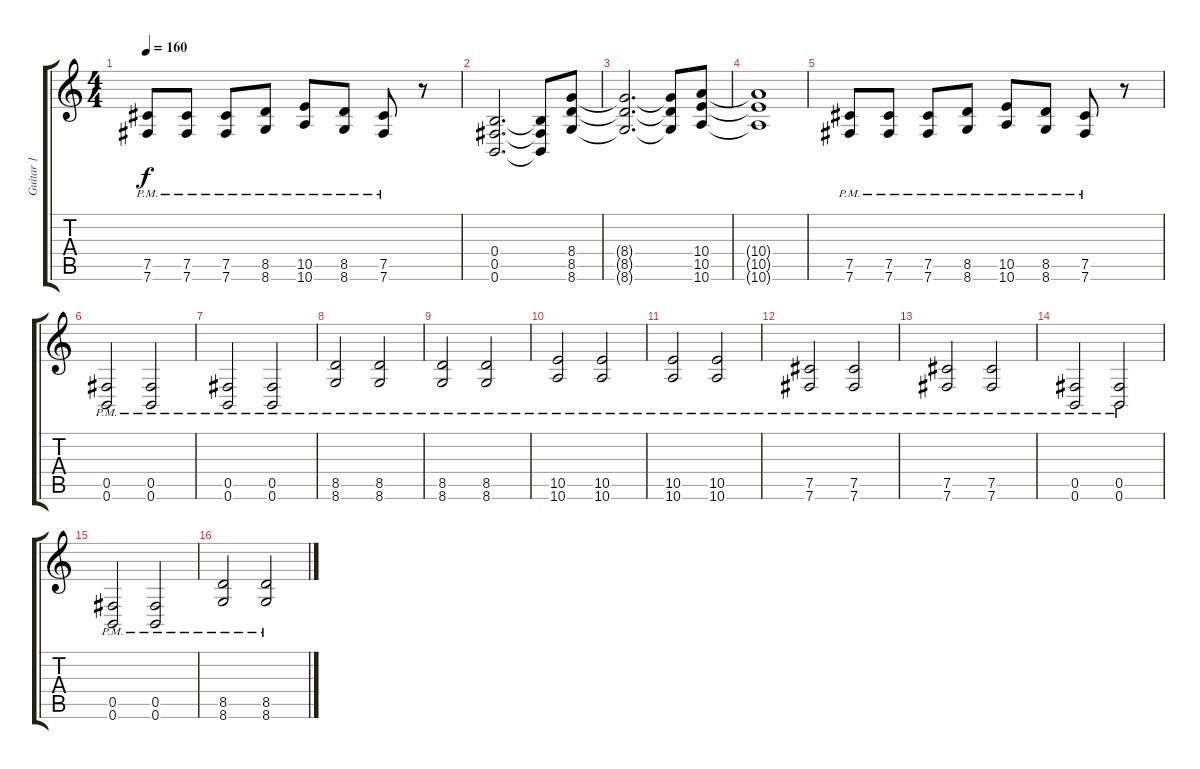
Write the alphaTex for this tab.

\track ("Guitar 1" "Guitar 1") {instrument distortionguitar}
\staff {score tabs}
\tuning (Db4 Ab3 E3 B2 Gb2 B1) {hide}
\ts (4 4)
\tempo 160
\clef g2
\ks c
(7.5{pm} 7.6{pm}).8{dy f} (7.5{pm} 7.6{pm}).8 (7.5{pm} 7.6{pm}).8 (8.5{pm} 8.6{pm}).8 (10.5{pm} 10.6{pm}).8 (8.5{pm} 8.6{pm}).8 (7.5{pm} 7.6{pm}).8 r.8 |
(0.4 0.5 0.6).2{d} (0.4{t} 0.5{t} 0.6{t}).8 (8.4 8.5 8.6).8 |
(8.4{t} 8.5{t} 8.6{t}).2{d} (8.4{t} 8.5{t} 8.6{t}).8 (10.4 10.5 10.6).8 |
(10.4{t} 10.5{t} 10.6{t}).1 |
(7.5{pm} 7.6{pm}).8 (7.5{pm} 7.6{pm}).8 (7.5{pm} 7.6{pm}).8 (8.5{pm} 8.6{pm}).8 (10.5{pm} 10.6{pm}).8 (8.5{pm} 8.6{pm}).8 (7.5{pm} 7.6{pm}).8 r.8 |
(0.5{pm} 0.6{pm}).2 (0.5{pm} 0.6{pm}).2 |
(0.5{pm} 0.6{pm}).2 (0.5{pm} 0.6{pm}).2 |
(8.5{pm} 8.6{pm}).2 (8.5{pm} 8.6{pm}).2 |
(8.5{pm} 8.6{pm}).2 (8.5{pm} 8.6{pm}).2 |
(10.5{pm} 10.6{pm}).2 (10.5{pm} 10.6{pm}).2 |
(10.5{pm} 10.6{pm}).2 (10.5{pm} 10.6{pm}).2 |
(7.5{pm} 7.6{pm}).2 (7.5{pm} 7.6{pm}).2 |
(7.5{pm} 7.6{pm}).2 (7.5{pm} 7.6{pm}).2 |
(0.5{pm} 0.6{pm}).2 (0.5{pm} 0.6{pm}).2 |
(0.5{pm} 0.6{pm}).2 (0.5{pm} 0.6{pm}).2 |
(8.5{pm} 8.6{pm}).2 (8.5{pm} 8.6{pm}).2
